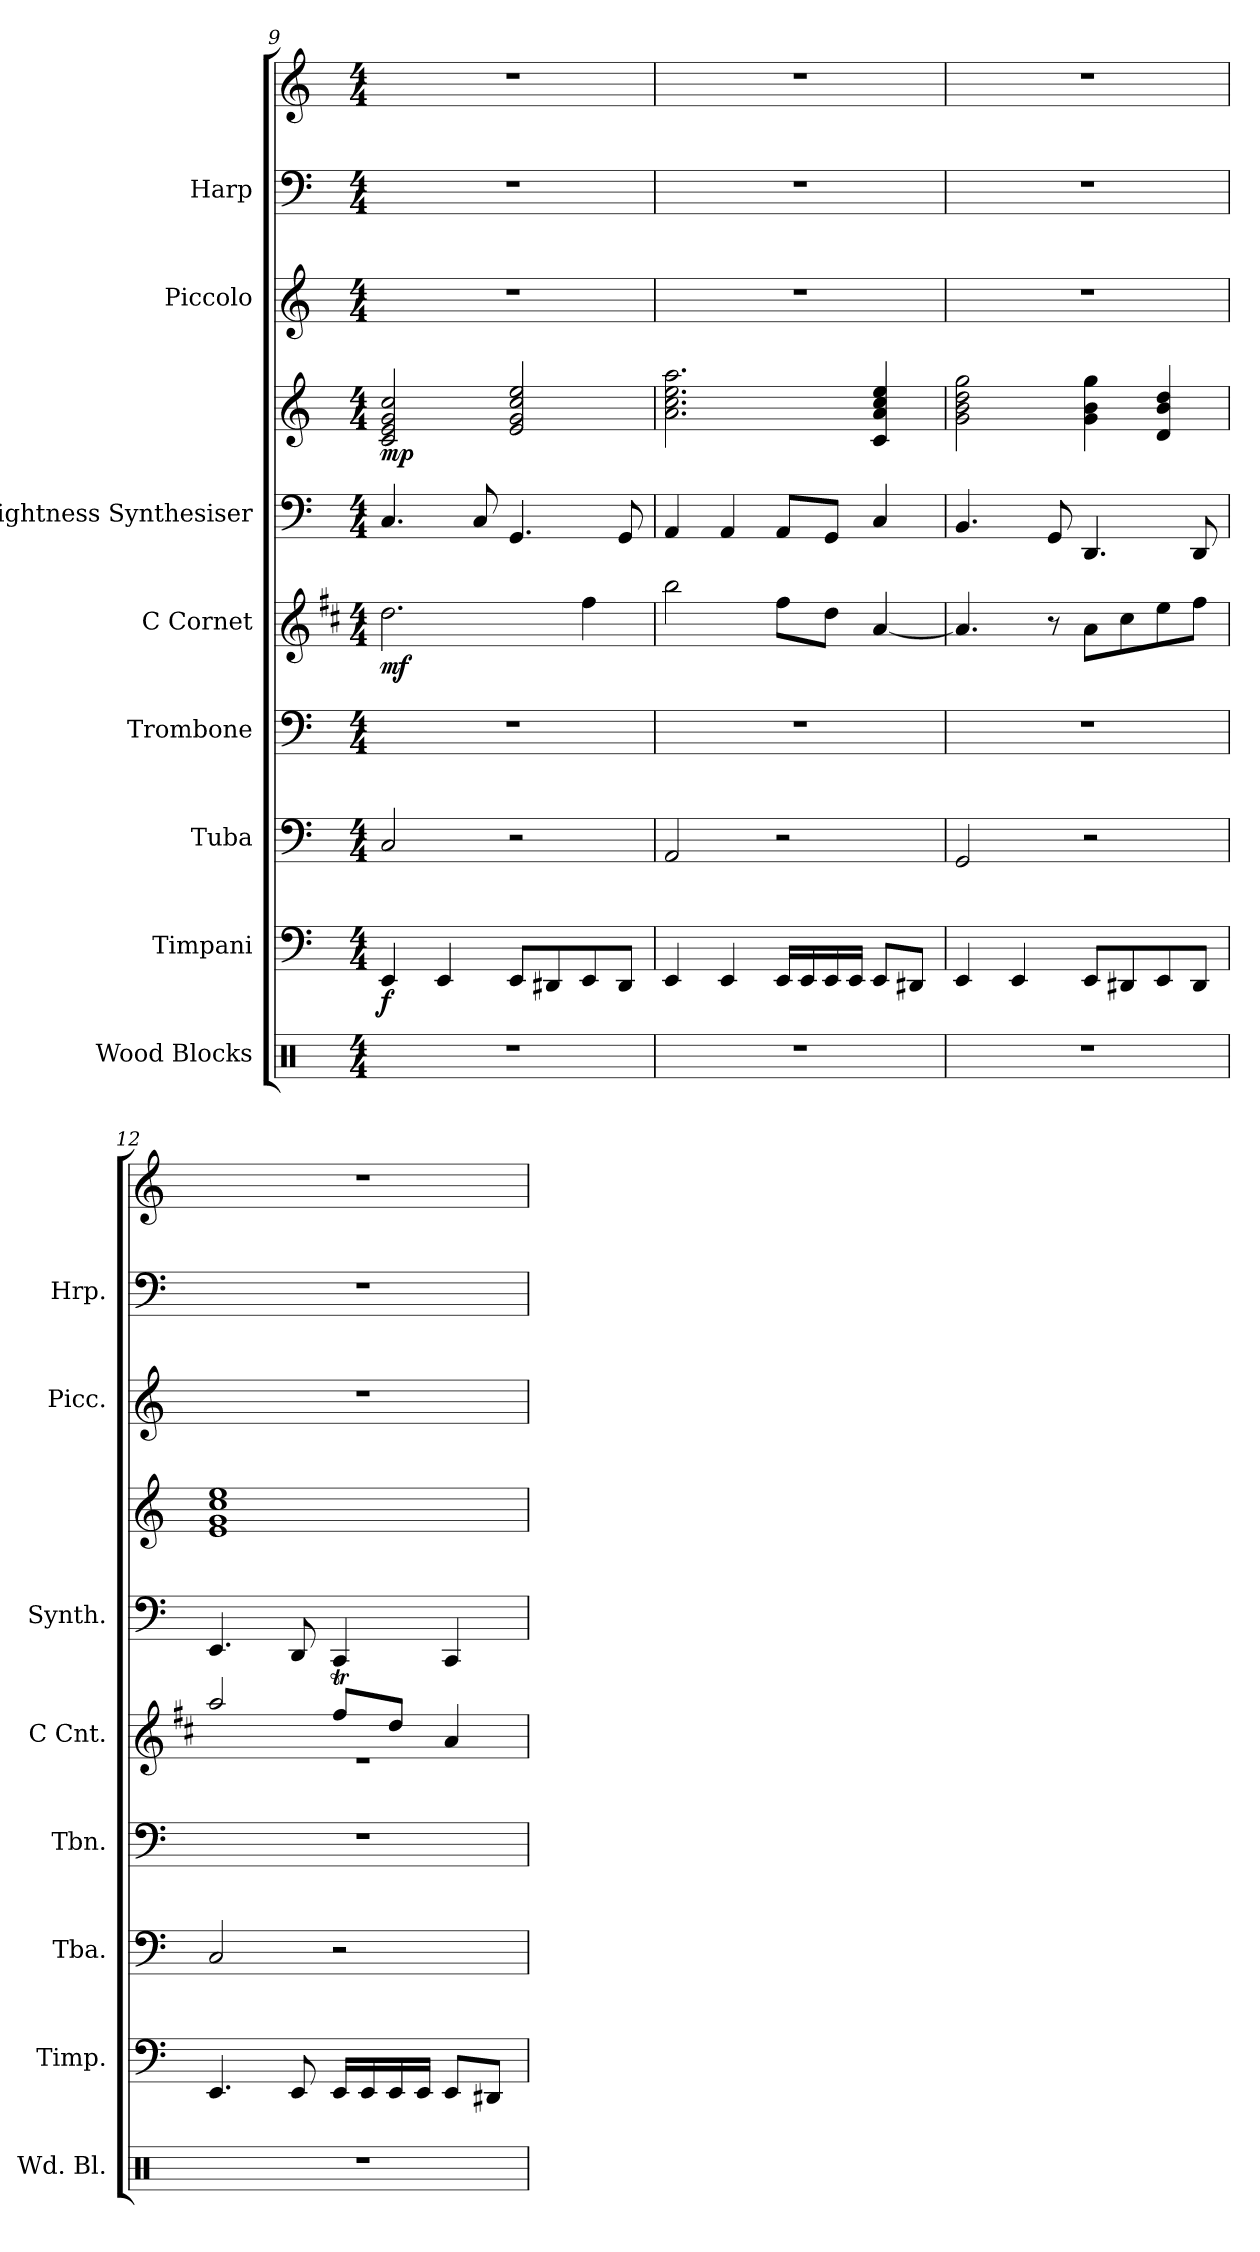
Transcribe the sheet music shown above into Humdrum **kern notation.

**kern	**kern	**dynam	**kern	**kern	**kern	**dynam	**kern	**kern	**dynam	**kern	**kern	**kern
*part8	*part7	*part7	*part6	*part5	*part4	*part4	*part3	*part3	*part3	*part2	*part1	*part1
*staff10	*staff9	*staff9	*staff8	*staff7	*staff6	*staff6	*staff5	*staff4	*staff4/5	*staff3	*staff2	*staff1
*I"Wood Blocks	*I"Timpani	*	*I"Tuba	*I"Trombone	*I"C Cornet	*	*I"Brightness Synthesiser	*	*	*I"Piccolo	*I"Harp	*
*I'Wd. Bl.	*I'Timp.	*	*I'Tba.	*I'Tbn.	*I'C Cnt.	*	*I'Synth.	*	*	*I'Picc.	*I'Hrp.	*
*clefX	*clefF4	*	*clefF4	*clefF4	*clefG2	*	*clefF4	*clefG2	*	*clefG2	*clefF4	*clefG2
*	*	*	*	*	*ITrd1c2	*	*	*	*	*ITrd-7c-12	*	*
*k[]	*k[]	*	*k[]	*k[]	*k[]	*	*k[]	*k[]	*	*k[]	*k[]	*k[]
*M4/4	*M4/4	*	*M4/4	*M4/4	*M4/4	*	*M4/4	*M4/4	*	*M4/4	*M4/4	*M4/4
=9	=9	=9	=9	=9	=9	=9	=9	=9	=9	=9	=9	=9
!	!	!LO:DY:b	!	!	!	!LO:DY:b	!	!	!LO:DY:b	!	!	!
1r	4EE/	f	2C/	1r	2.cc\	mf	4.C/	2c/ 2e/ 2g/ 2cc/	mp	1r	1r	1r
.	4EE/	.	.	.	.	.	.	.	.	.	.	.
.	.	.	.	.	.	.	8C/	.	.	.	.	.
.	8EE/L	.	2r	.	.	.	4.GG/	2e/ 2g/ 2cc/ 2ee/	.	.	.	.
.	8DD#X/	.	.	.	.	.	.	.	.	.	.	.
.	8EE/	.	.	.	4ee\	.	.	.	.	.	.	.
.	8DD#/J	.	.	.	.	.	8GG/	.	.	.	.	.
=10	=10	=10	=10	=10	=10	=10	=10	=10	=10	=10	=10	=10
1r	4EE/	.	2AA/	1r	2aa\	.	4AA/	2.a\ 2.cc\ 2.ee\ 2.aa\	.	1r	1r	1r
.	4EE/	.	.	.	.	.	4AA/	.	.	.	.	.
.	16EE/LL	.	2r	.	8ee\L	.	8AA/L	.	.	.	.	.
.	16EE/	.	.	.	.	.	.	.	.	.	.	.
.	16EE/	.	.	.	8cc\J	.	8GG/J	.	.	.	.	.
.	16EE/JJ	.	.	.	.	.	.	.	.	.	.	.
.	8EE/L	.	.	.	[4g/	.	4C/	4c/ 4a/ 4cc/ 4ee/	.	.	.	.
.	8DD#X/J	.	.	.	.	.	.	.	.	.	.	.
!!LO:PB:g=z
=11	=11	=11	=11	=11	=11	=11	=11	=11	=11	=11	=11	=11
1r	4EE/	.	2GG/	1r	4.g/]	.	4.BB/	2g\ 2b\ 2dd\ 2gg\	.	1r	1r	1r
.	4EE/	.	.	.	.	.	.	.	.	.	.	.
.	.	.	.	.	8r	.	8GG/	.	.	.	.	.
.	8EE/L	.	2r	.	8g\L	.	4.DD/	4g\ 4b\ 4gg\	.	.	.	.
.	8DD#X/	.	.	.	8b\	.	.	.	.	.	.	.
.	8EE/	.	.	.	8dd\	.	.	4d/ 4b/ 4dd/	.	.	.	.
.	8DD#/J	.	.	.	8ee\J	.	8DD/	.	.	.	.	.
=12	=12	=12	=12	=12	=12	=12	=12	=12	=12	=12	=12	=12
*	*	*	*	*	*^	*	*	*	*	*	*	*
1r	4.EE/	.	2C/	1r	2gg/	1r	.	4.EE/	1e 1g 1cc 1ee	.	1r	1r	1r
.	8EE/	.	.	.	.	.	.	8DD/	.	.	.	.	.
.	16EE/LL	.	2r	.	8eet/L	.	.	4CC/	.	.	.	.	.
.	16EE/	.	.	.	.	.	.	.	.	.	.	.	.
.	16EE/	.	.	.	8cc/J	.	.	.	.	.	.	.	.
.	16EE/JJ	.	.	.	.	.	.	.	.	.	.	.	.
.	8EE/L	.	.	.	4g/	.	.	4CC/	.	.	.	.	.
.	8DD#X/J	.	.	.	.	.	.	.	.	.	.	.	.
*	*	*	*	*	*v	*v	*	*	*	*	*	*	*
=	=	=	=	=	=	=	=	=	=	=	=	=
*-	*-	*-	*-	*-	*-	*-	*-	*-	*-	*-	*-	*-
